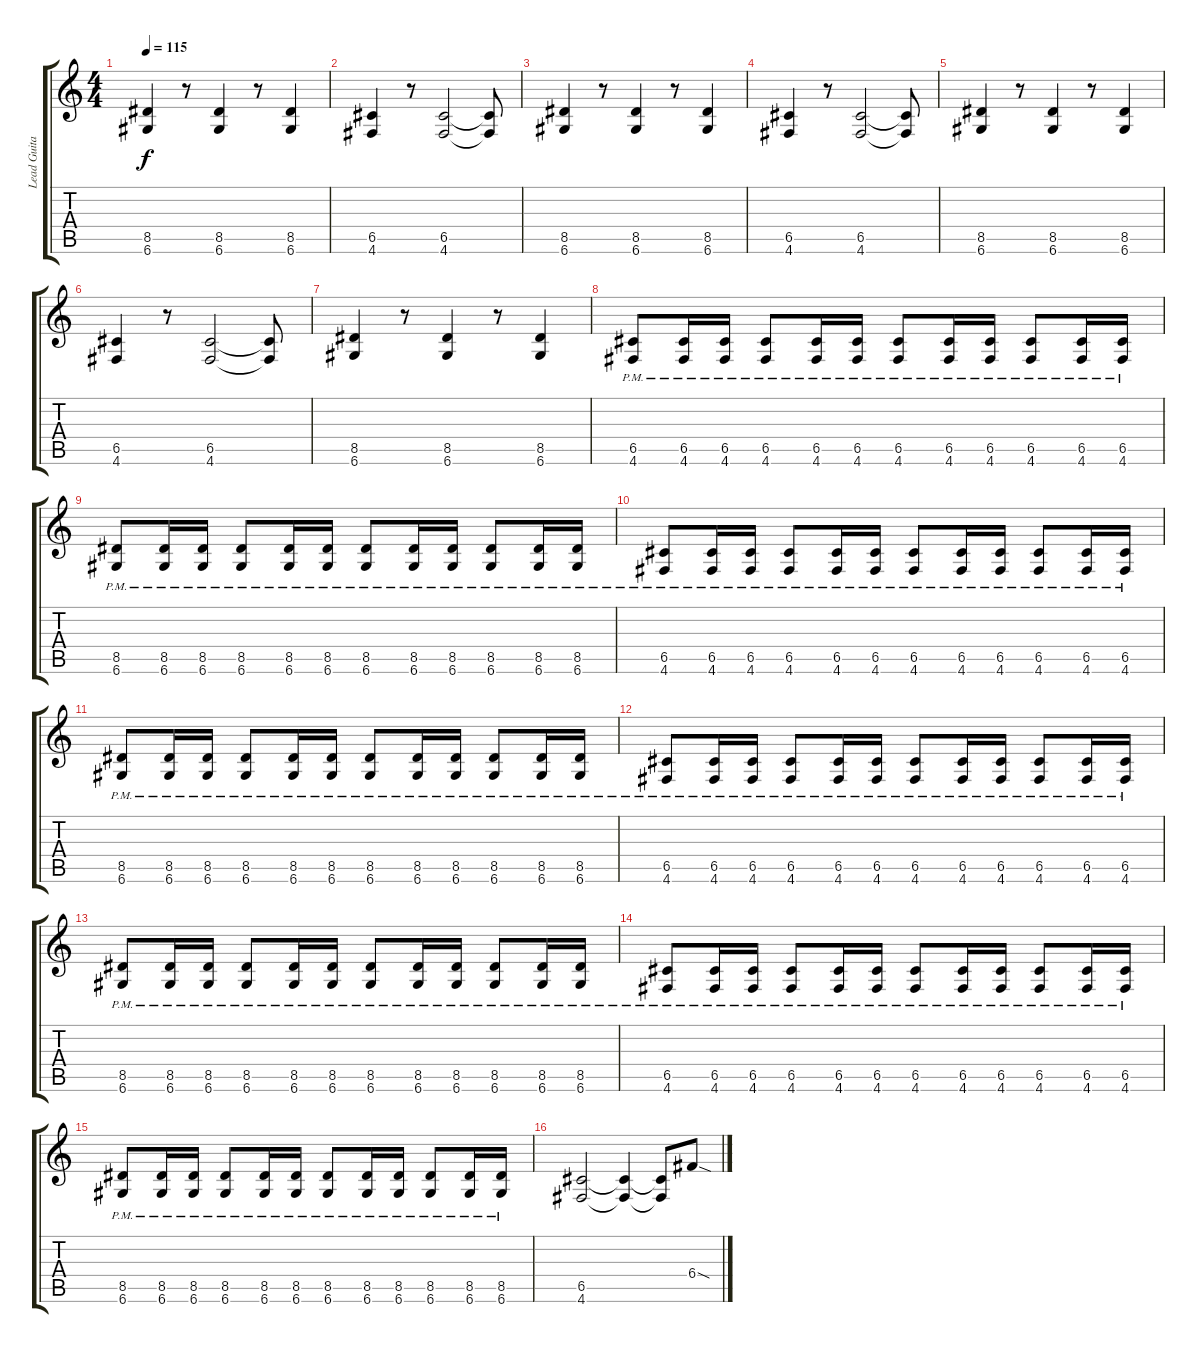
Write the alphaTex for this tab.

\track ("Lead Guitar" "Lead Guita") {instrument overdrivenguitar}
\staff {score tabs}
\tuning (D4 A3 F3 C3 G2 D2) {hide}
\ts (4 4)
\tempo 115
\clef g2
\ks c
(8.5 6.6).4{dy f} r.8 (8.5 6.6).4 r.8 (8.5 6.6).4 |
(6.5 4.6).4 r.8 (6.5 4.6).2 (6.5{t} 4.6{t}).8 |
(8.5 6.6).4 r.8 (8.5 6.6).4 r.8 (8.5 6.6).4 |
(6.5 4.6).4 r.8 (6.5 4.6).2 (6.5{t} 4.6{t}).8 |
(8.5 6.6).4 r.8 (8.5 6.6).4 r.8 (8.5 6.6).4 |
(6.5 4.6).4 r.8 (6.5 4.6).2 (6.5{t} 4.6{t}).8 |
(8.5 6.6).4 r.8 (8.5 6.6).4 r.8 (8.5 6.6).4 |
(6.5{pm} 4.6{pm}).8 (6.5{pm} 4.6{pm}).16 (6.5{pm} 4.6{pm}).16 (6.5{pm} 4.6{pm}).8 (6.5{pm} 4.6{pm}).16 (6.5{pm} 4.6{pm}).16 (6.5{pm} 4.6{pm}).8 (6.5{pm} 4.6{pm}).16 (6.5{pm} 4.6{pm}).16 (6.5{pm} 4.6{pm}).8 (6.5{pm} 4.6{pm}).16 (6.5{pm} 4.6{pm}).16 |
(8.5{pm} 6.6{pm}).8 (8.5{pm} 6.6{pm}).16 (8.5{pm} 6.6{pm}).16 (8.5{pm} 6.6{pm}).8 (8.5{pm} 6.6{pm}).16 (8.5{pm} 6.6{pm}).16 (8.5{pm} 6.6{pm}).8 (8.5{pm} 6.6{pm}).16 (8.5{pm} 6.6{pm}).16 (8.5{pm} 6.6{pm}).8 (8.5{pm} 6.6{pm}).16 (8.5{pm} 6.6{pm}).16 |
(6.5{pm} 4.6{pm}).8 (6.5{pm} 4.6{pm}).16 (6.5{pm} 4.6{pm}).16 (6.5{pm} 4.6{pm}).8 (6.5{pm} 4.6{pm}).16 (6.5{pm} 4.6{pm}).16 (6.5{pm} 4.6{pm}).8 (6.5{pm} 4.6{pm}).16 (6.5{pm} 4.6{pm}).16 (6.5{pm} 4.6{pm}).8 (6.5{pm} 4.6{pm}).16 (6.5{pm} 4.6{pm}).16 |
(8.5{pm} 6.6{pm}).8 (8.5{pm} 6.6{pm}).16 (8.5{pm} 6.6{pm}).16 (8.5{pm} 6.6{pm}).8 (8.5{pm} 6.6{pm}).16 (8.5{pm} 6.6{pm}).16 (8.5{pm} 6.6{pm}).8 (8.5{pm} 6.6{pm}).16 (8.5{pm} 6.6{pm}).16 (8.5{pm} 6.6{pm}).8 (8.5{pm} 6.6{pm}).16 (8.5{pm} 6.6{pm}).16 |
(6.5{pm} 4.6{pm}).8 (6.5{pm} 4.6{pm}).16 (6.5{pm} 4.6{pm}).16 (6.5{pm} 4.6{pm}).8 (6.5{pm} 4.6{pm}).16 (6.5{pm} 4.6{pm}).16 (6.5{pm} 4.6{pm}).8 (6.5{pm} 4.6{pm}).16 (6.5{pm} 4.6{pm}).16 (6.5{pm} 4.6{pm}).8 (6.5{pm} 4.6{pm}).16 (6.5{pm} 4.6{pm}).16 |
(8.5{pm} 6.6{pm}).8 (8.5{pm} 6.6{pm}).16 (8.5{pm} 6.6{pm}).16 (8.5{pm} 6.6{pm}).8 (8.5{pm} 6.6{pm}).16 (8.5{pm} 6.6{pm}).16 (8.5{pm} 6.6{pm}).8 (8.5{pm} 6.6{pm}).16 (8.5{pm} 6.6{pm}).16 (8.5{pm} 6.6{pm}).8 (8.5{pm} 6.6{pm}).16 (8.5{pm} 6.6{pm}).16 |
(6.5{pm} 4.6{pm}).8 (6.5{pm} 4.6{pm}).16 (6.5{pm} 4.6{pm}).16 (6.5{pm} 4.6{pm}).8 (6.5{pm} 4.6{pm}).16 (6.5{pm} 4.6{pm}).16 (6.5{pm} 4.6{pm}).8 (6.5{pm} 4.6{pm}).16 (6.5{pm} 4.6{pm}).16 (6.5{pm} 4.6{pm}).8 (6.5{pm} 4.6{pm}).16 (6.5{pm} 4.6{pm}).16 |
(8.5{pm} 6.6{pm}).8 (8.5{pm} 6.6{pm}).16 (8.5{pm} 6.6{pm}).16 (8.5{pm} 6.6{pm}).8 (8.5{pm} 6.6{pm}).16 (8.5{pm} 6.6{pm}).16 (8.5{pm} 6.6{pm}).8 (8.5{pm} 6.6{pm}).16 (8.5{pm} 6.6{pm}).16 (8.5{pm} 6.6{pm}).8 (8.5{pm} 6.6{pm}).16 (8.5{pm} 6.6{pm}).16 |
(6.5 4.6).2 (6.5{t} 4.6{t}).4 (6.5{t} 4.6{t}).8 6.4{sod}.8
